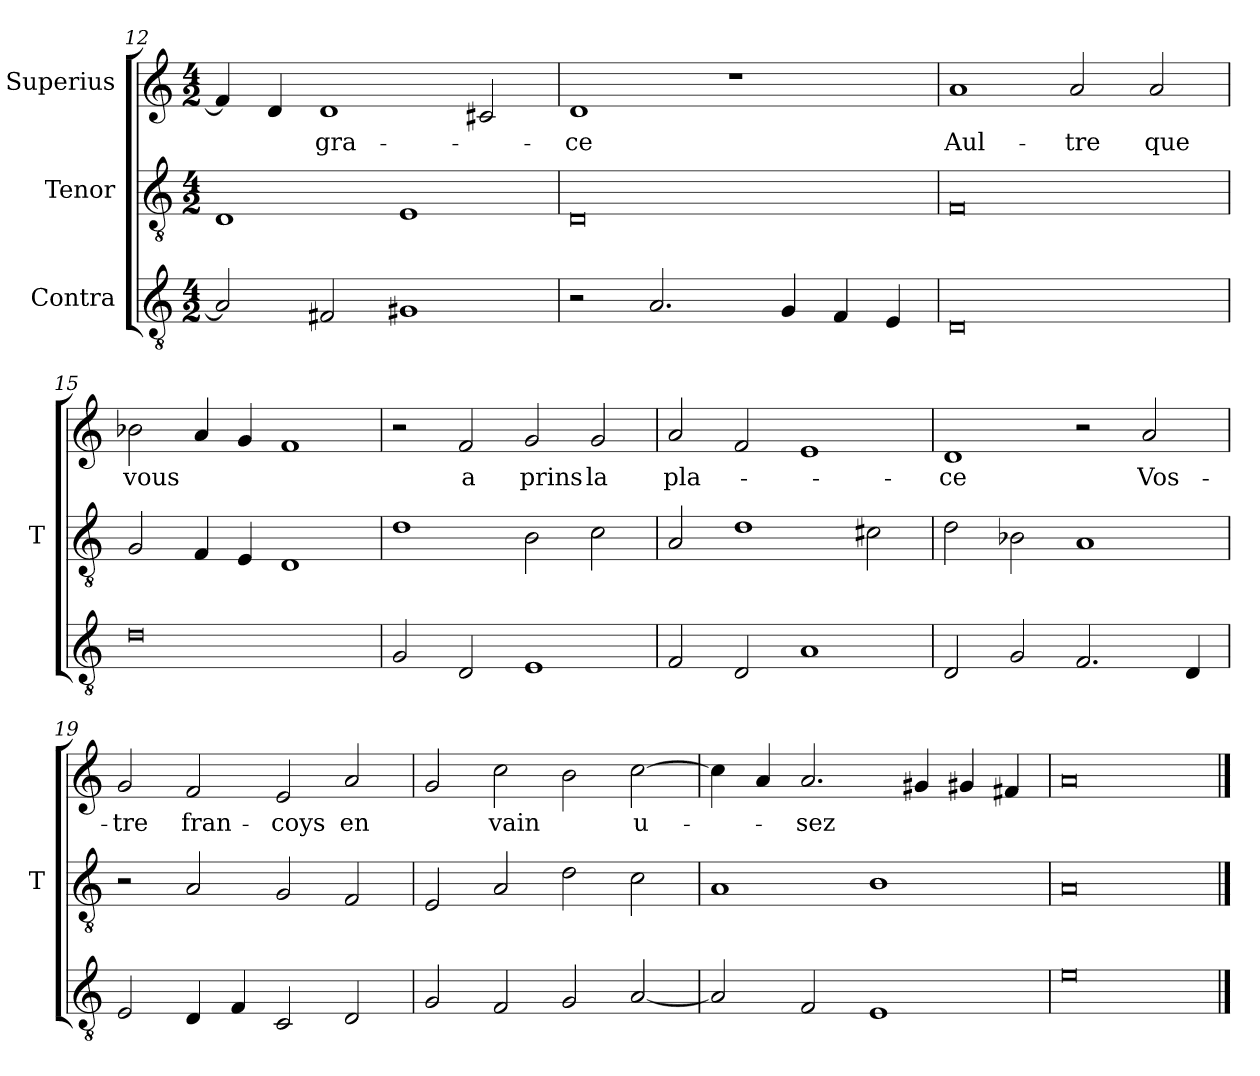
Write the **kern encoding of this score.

**kern	**kern	**kern	**text
*part3	*part2	*part1	*part1
*staff3	*staff2	*staff1	*staff1
*I"Contra	*I"Tenor	*I"Superius	*
*	*I'T	*	*
*clefGv2	*clefGv2	*clefG2	*
*M4/2	*M4/2	*M4/2	*
=12	=12	=12	=12
2A]	1D	4f]	.
.	.	4d	.
2F#X	.	1d	gra-
1G#X	1E	.	.
.	.	2c#X	.
=13	=13	=13	=13
2r	0D	1d	-ce
2.A	.	.	.
.	.	1r	.
4G	.	.	.
4F	.	.	.
4E	.	.	.
=14	=14	=14	=14
0D	0F	1a	Aul-
.	.	2a	-tre
.	.	2a	-que
=15	=15	=15	=15
0d	2G	2b-X	-vous
.	4F	4a	.
.	4E	4g	.
.	1D	1f	.
=16	=16	=16	=16
2G	1d	2r	.
2D	.	2f	-a
1E	2B	2g	-prins
.	2c	2g	-la
=17	=17	=17	=17
2F	2A	2a	pla-
2D	1d	2f	.
1A	.	1e	.
.	2c#X	.	.
=18	=18	=18	=18
2D	2d	1d	-ce
2G	2B-X	.	.
2.F	1A	2r	.
.	.	2a	Vos-
4D	.	.	.
=19	=19	=19	=19
2E	2r	2g	-tre
4D	2A	2f	fran-
4F	.	.	.
2C	2G	2e	-coys
2D	2F	2a	-en
=20	=20	=20	=20
2G	2E	2g	.
2F	2A	2cc	-vain
2G	2d	2b	.
[2A	2c	[2cc	u-
=21	=21	=21	=21
2A]	1A	4cc]	.
.	.	4a	.
2F	.	2.a	-sez
1E	1B	.	.
.	.	4g#X	.
.	.	4g#X	.
.	.	4f#X	.
=22	=22	=22	=22
0e	0A	0a	.
==	==	==	==
*-	*-	*-	*-
